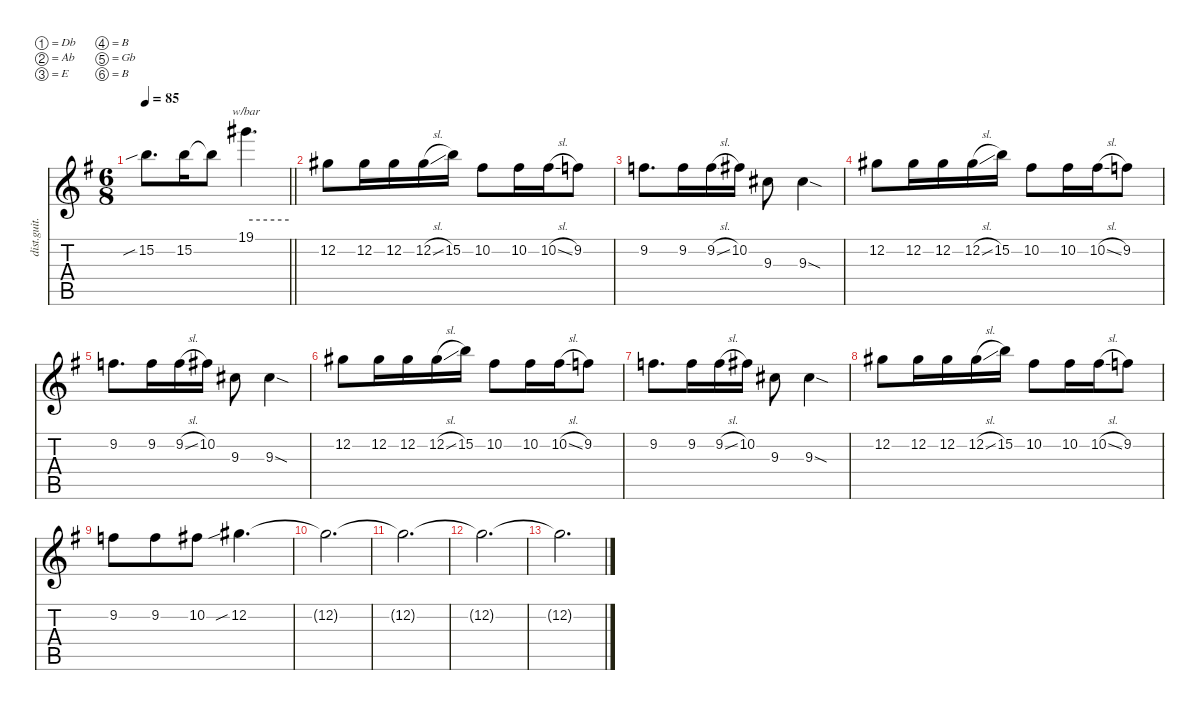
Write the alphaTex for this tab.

\defaultSystemsLayout 4
\hideDynamics
\bracketExtendMode nobrackets
\otherSystemsTrackNameOrientation horizontal
\track ("Guitar 3" "dist.guit.") {instrument distortionguitar}
\staff {score tabs}
\tuning (Db4 Ab3 E3 B2 Gb2 B1)
\ts (6 8)
\tempo 85
\clef g2
\barLineRight lightlight
\ks eminor
15.2{sib acc forcenatural}.8{d dy f} 15.2{acc forcenatural}.16 15.2{t acc forcenatural}.8 19.1{acc #}.4{d tbe (hold default 0 0 60 0)} |
12.2{acc #}.8 12.2{acc #}.16 12.2{acc #}.16 12.2{sl acc #}.16 15.2{acc forcenatural}.16 10.2{acc #}.8 10.2{acc #}.16 10.2{sl acc #}.16 9.2{acc forcenatural}.8 |
9.2{acc forcenatural}.8{d} 9.2{acc forcenatural}.16 9.2{sl acc forcenatural}.16 10.2{acc #}.16 9.3{acc #}.8 9.3{sod acc #}.4 |
12.2{acc #}.8 12.2{acc #}.16 12.2{acc #}.16 12.2{sl acc #}.16 15.2{acc forcenatural}.16 10.2{acc #}.8 10.2{acc #}.16 10.2{sl acc #}.16 9.2{acc forcenatural}.8 |
9.2{acc forcenatural}.8{d} 9.2{acc forcenatural}.16 9.2{sl acc forcenatural}.16 10.2{acc #}.16 9.3{acc #}.8 9.3{sod acc #}.4 |
12.2{acc #}.8 12.2{acc #}.16 12.2{acc #}.16 12.2{sl acc #}.16 15.2{acc forcenatural}.16 10.2{acc #}.8 10.2{acc #}.16 10.2{sl acc #}.16 9.2{acc forcenatural}.8 |
9.2{acc forcenatural}.8{d} 9.2{acc forcenatural}.16 9.2{sl acc forcenatural}.16 10.2{acc #}.16 9.3{acc #}.8 9.3{sod acc #}.4 |
12.2{acc #}.8 12.2{acc #}.16 12.2{acc #}.16 12.2{sl acc #}.16 15.2{acc forcenatural}.16 10.2{acc #}.8 10.2{acc #}.16 10.2{sl acc #}.16 9.2{acc forcenatural}.8 |
9.2{acc forcenatural}.8 9.2{acc forcenatural}.8 10.2{acc #}.8 12.2{sib acc #}.4{d} |
12.2{t acc #}.2{d} |
12.2{t acc #}.2{d} |
12.2{t acc #}.2{d} |
12.2{t acc #}.2{d}
